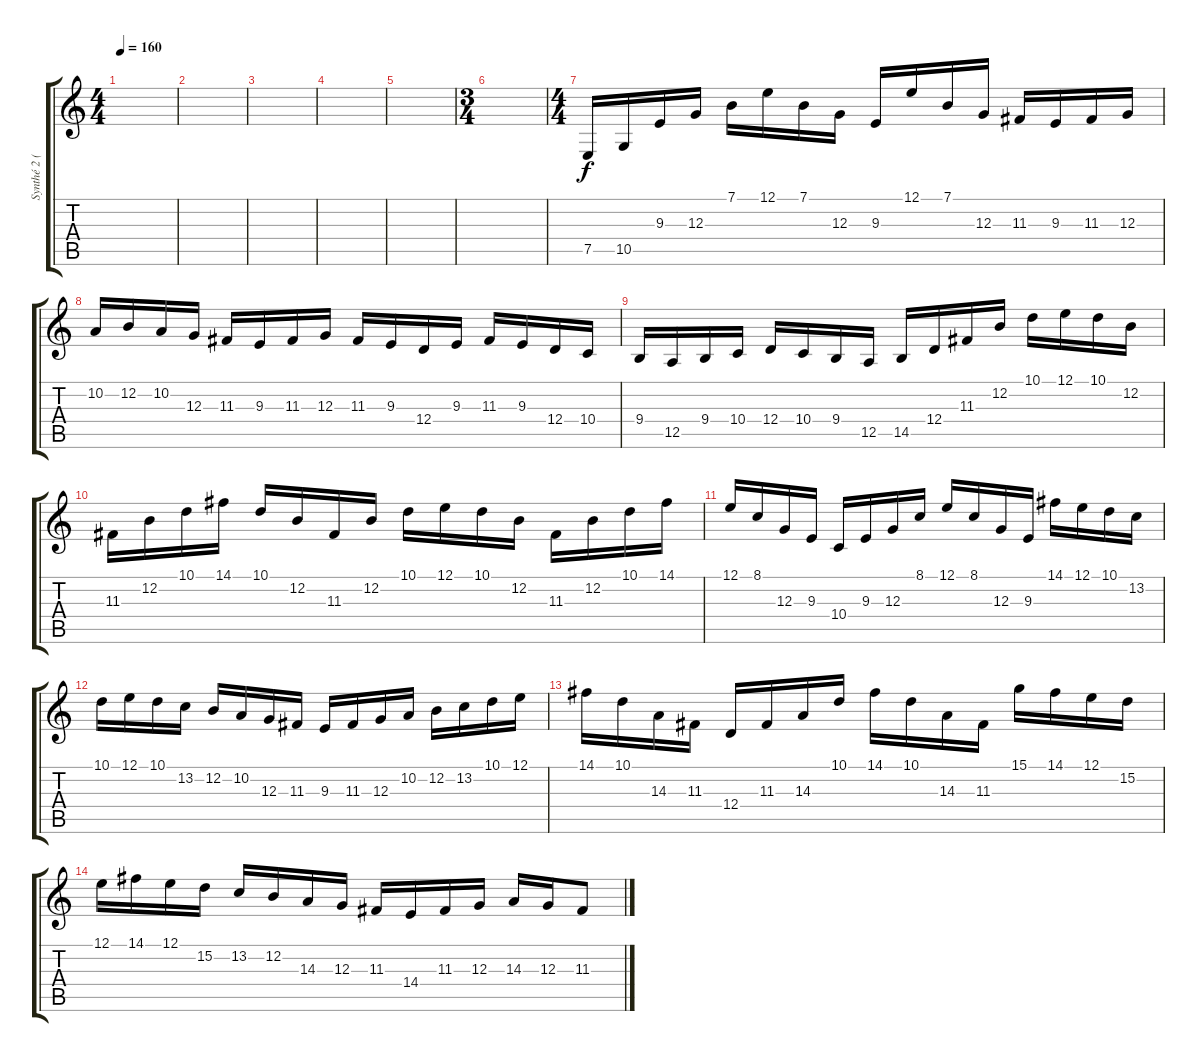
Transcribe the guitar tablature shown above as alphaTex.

\track ("Synthé 2 (Lead)" "Synthé 2 (") {instrument lead8bassandlead}
\staff {score tabs}
\tuning (E4 B3 G3 D3 A2 E2) {hide}
\ts (4 4)
\tempo 160
\clef g2
\ks c
|
|
|
|
|
\ts (3 4)
|
\ts (4 4)
7.5.16 10.5.16 9.3.16 12.3.16 7.1.16 12.1.16 7.1.16 12.3.16 9.3.16 12.1.16 7.1.16 12.3.16 11.3.16 9.3.16 11.3.16 12.3.16 |
10.2.16 12.2.16 10.2.16 12.3.16 11.3.16 9.3.16 11.3.16 12.3.16 11.3.16 9.3.16 12.4.16 9.3.16 11.3.16 9.3.16 12.4.16 10.4.16 |
9.4.16 12.5.16 9.4.16 10.4.16 12.4.16 10.4.16 9.4.16 12.5.16 14.5.16 12.4.16 11.3.16 12.2.16 10.1.16 12.1.16 10.1.16 12.2.16 |
11.3.16 12.2.16 10.1.16 14.1.16 10.1.16 12.2.16 11.3.16 12.2.16 10.1.16 12.1.16 10.1.16 12.2.16 11.3.16 12.2.16 10.1.16 14.1.16 |
12.1.16 8.1.16 12.3.16 9.3.16 10.4.16 9.3.16 12.3.16 8.1.16 12.1.16 8.1.16 12.3.16 9.3.16 14.1.16 12.1.16 10.1.16 13.2.16 |
10.1.16 12.1.16 10.1.16 13.2.16 12.2.16 10.2.16 12.3.16 11.3.16 9.3.16 11.3.16 12.3.16 10.2.16 12.2.16 13.2.16 10.1.16 12.1.16 |
14.1.16 10.1.16 14.3.16 11.3.16 12.4.16 11.3.16 14.3.16 10.1.16 14.1.16 10.1.16 14.3.16 11.3.16 15.1.16 14.1.16 12.1.16 15.2.16 |
12.1.16 14.1.16 12.1.16 15.2.16 13.2.16 12.2.16 14.3.16 12.3.16 11.3.16 14.4.16 11.3.16 12.3.16 14.3.16 12.3.16 11.3.8
